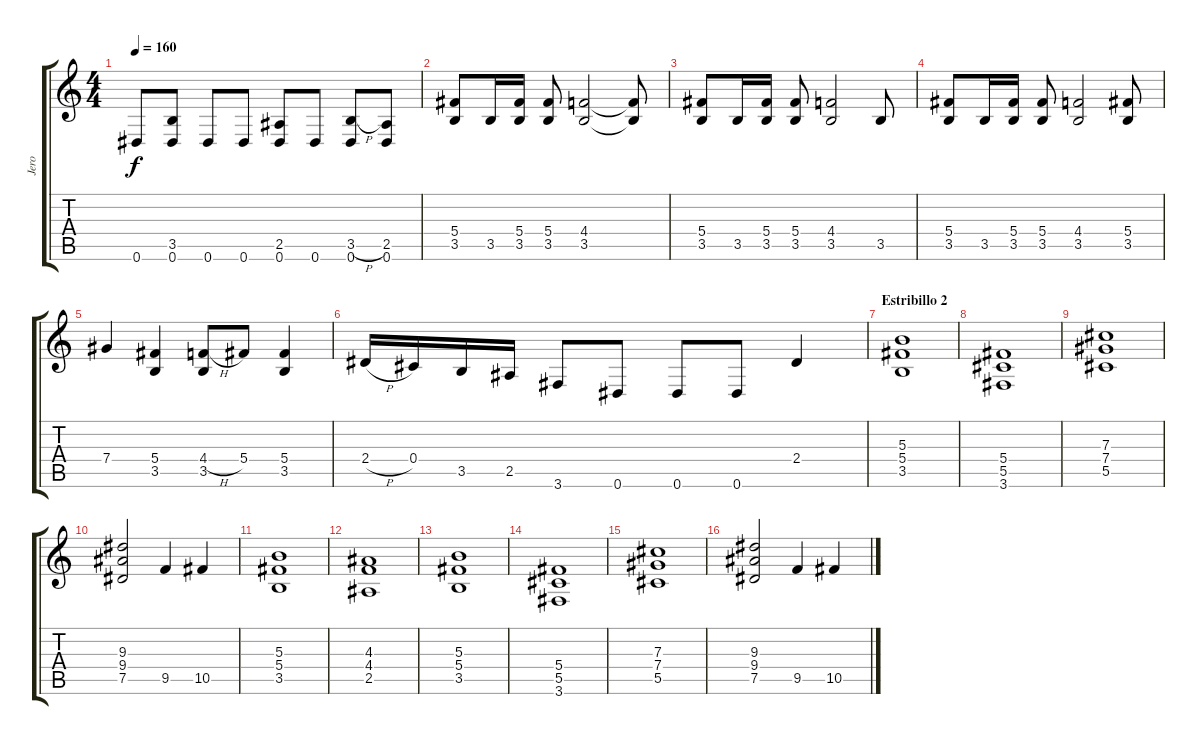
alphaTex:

\track ("Jero" "Jero") {instrument distortionguitar}
\staff {score tabs}
\tuning (Eb4 Bb3 Gb3 Db3 Ab2 Eb2) {hide}
\ts (4 4)
\tempo 160
\clef g2
\ks c
0.6.8{dy f} (3.5 0.6).8 0.6.8 0.6.8 (2.5 0.6).8 0.6.8 (3.5{h} 0.6).8 (2.5 0.6).8 |
(5.4 3.5).8 3.5.16 (5.4 3.5).16 (5.4 3.5).8 (4.4 3.5).2 (4.4{t} 3.5{t}).8 |
(5.4 3.5).8 3.5.16 (5.4 3.5).16 (5.4 3.5).8 (4.4 3.5).2 3.5.8 |
(5.4 3.5).8 3.5.16 (5.4 3.5).16 (5.4 3.5).8 (4.4 3.5).2 (5.4 3.5).8 |
7.4.4 (5.4 3.5).4 (4.4{h} 3.5).8 5.4.8 (5.4 3.5).4 |
2.4{h}.16 0.4.16 3.5.16 2.5.16 3.6.8 0.6.8 0.6.8 0.6.8 2.4.4 |
\section ("" "Estribillo 2")
(5.3 5.4 3.5).1 |
(5.4 5.5 3.6).1 |
(7.3 7.4 5.5).1 |
(9.3 9.4 7.5).2 9.5.4 10.5.4 |
(5.3 5.4 3.5).1 |
(4.3 4.4 2.5).1 |
(5.3 5.4 3.5).1 |
(5.4 5.5 3.6).1 |
(7.3 7.4 5.5).1 |
(9.3 9.4 7.5).2 9.5.4 10.5.4
